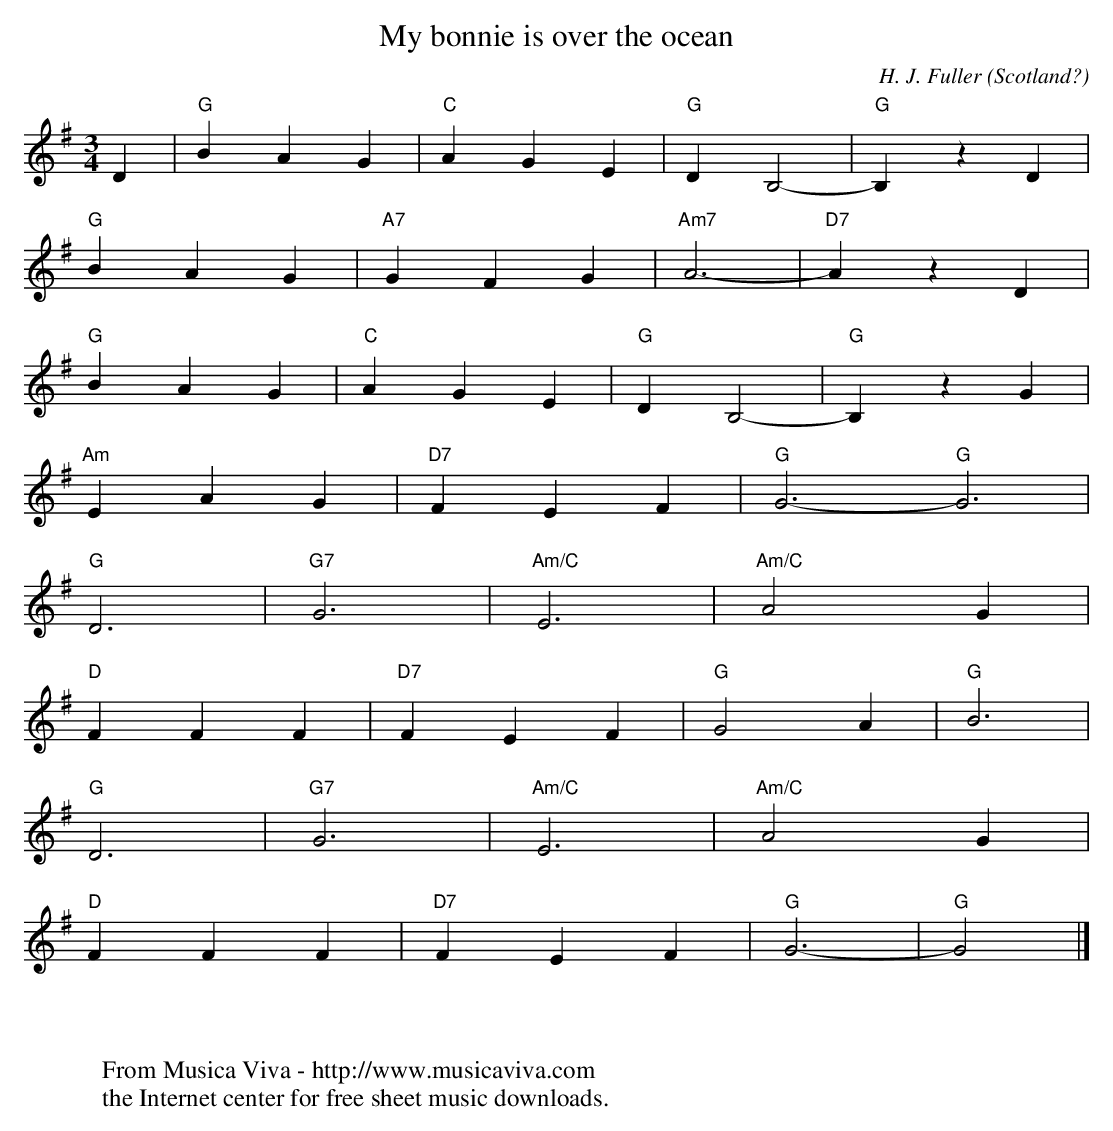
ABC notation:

X:1
T:My bonnie is over the ocean
C:H. J. Fuller
O:Scotland?
M:3/4
L:1/4
K:G
D|"G"BAG|"C"AGE|"G"DB,2-|"G"B, z D|
"G"BAG|"A7"GFG|"Am7"A3-|"D7"A z D|
"G"BAG|"C"AGE|"G"DB,2-|"G"B, z G|
"Am"EAG|"D7"FEF|"G"G3-"G"G3|
"G"D3|"G7"G3|"Am/C"E3|"Am/C"A2G|
"D"FFF|"D7"FEF|"G"G2A|"G"B3|
"G"D3|"G7"G3|"Am/C"E3|"Am/C"A2G|
"D"FFF|"D7"FEF|"G"G3-|"G"G2|]
W:
W:
W:  From Musica Viva - http://www.musicaviva.com
W:  the Internet center for free sheet music downloads.
